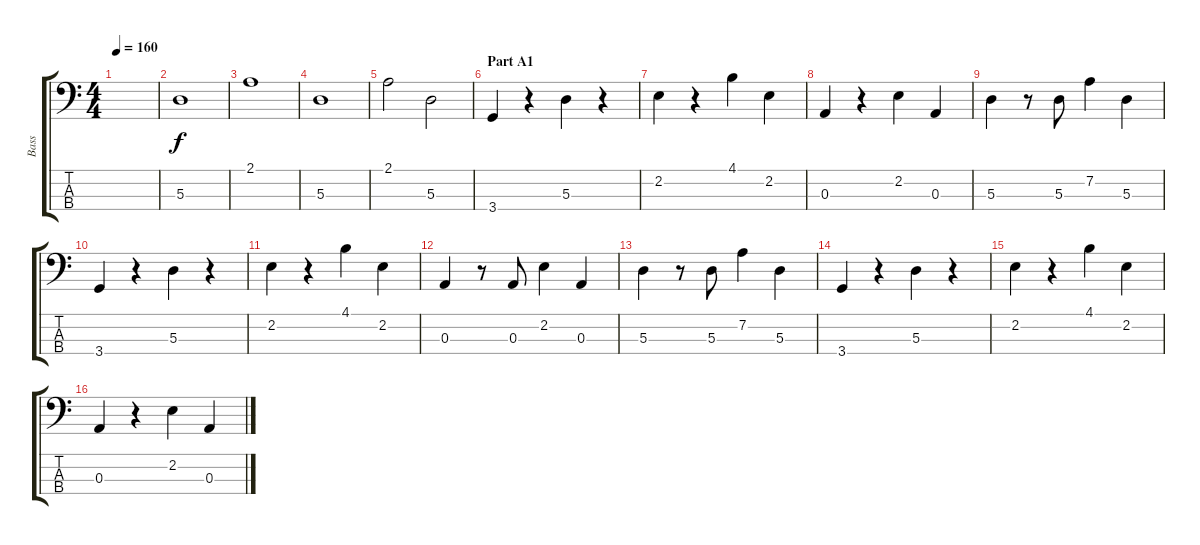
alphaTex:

\track ("Bass" "Bass") {instrument electricguitarmuted}
\staff {score tabs}
\tuning (G2 D2 A1 E1) {hide}
\ts (4 4)
\tempo 160
\clef f4
\ks c
|
5.3.1 |
2.1.1 |
5.3.1 |
2.1.2 5.3.2 |
\section ("" "Part A1")
3.4.4 r.4 5.3.4 r.4 |
2.2.4 r.4 4.1.4 2.2.4 |
0.3.4 r.4 2.2.4 0.3.4 |
5.3.4 r.8 5.3.8 7.2.4 5.3.4 |
3.4.4 r.4 5.3.4 r.4 |
2.2.4 r.4 4.1.4 2.2.4 |
0.3.4 r.8 0.3.8 2.2.4 0.3.4 |
5.3.4 r.8 5.3.8 7.2.4 5.3.4 |
3.4.4 r.4 5.3.4 r.4 |
2.2.4 r.4 4.1.4 2.2.4 |
0.3.4 r.4 2.2.4 0.3.4
